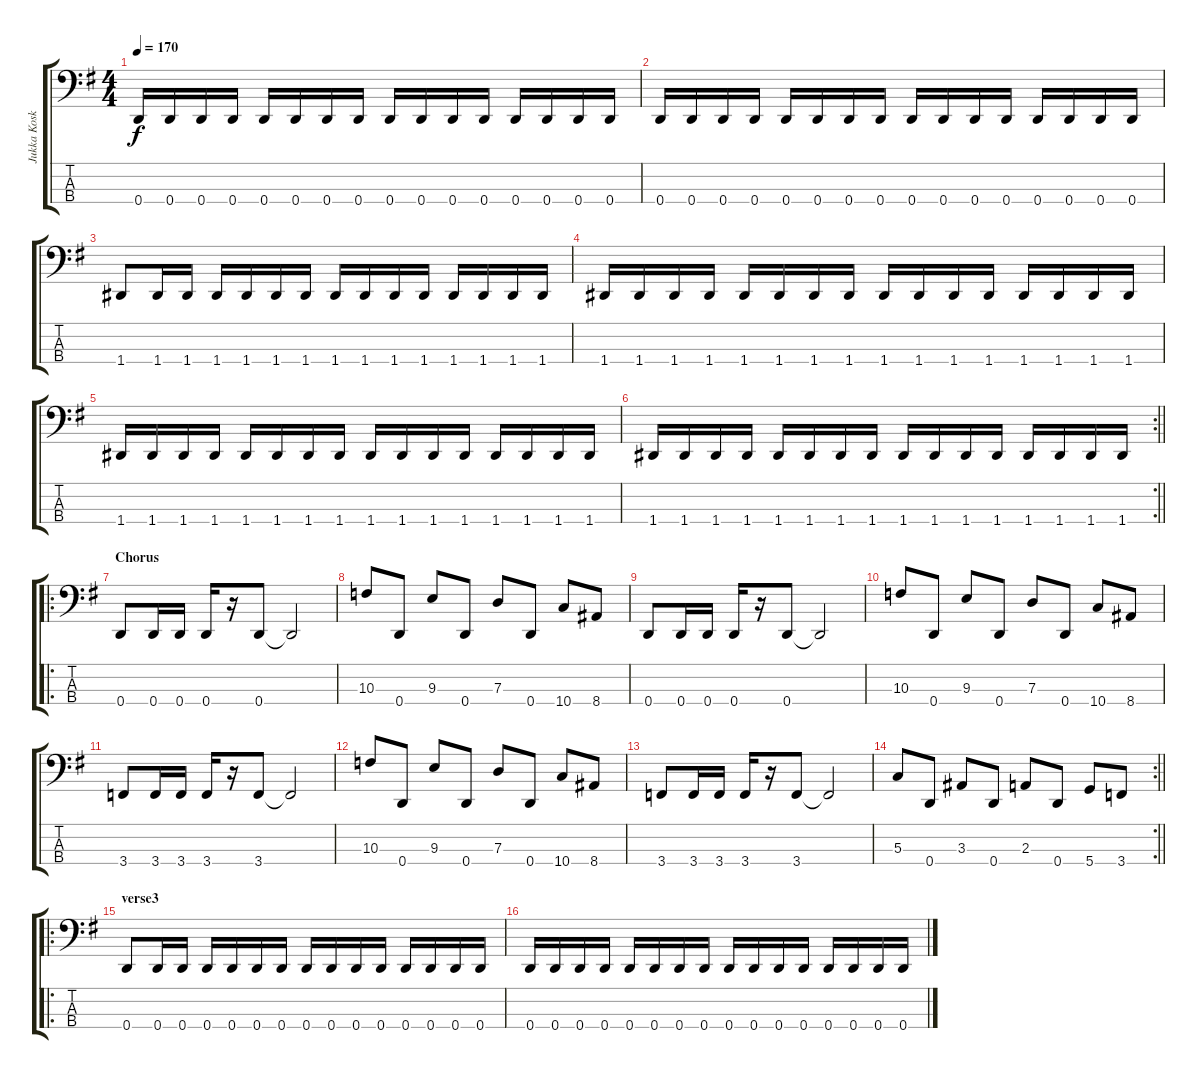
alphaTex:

\track ("Jukka Koskinen" "Jukka Kosk") {instrument electricbassfinger}
\staff {score tabs}
\tuning (F2 C2 G1 D1) {hide}
\ts (4 4)
\tempo 170
\clef f4
\ks g
0.4.16{dy f} 0.4.16 0.4.16 0.4.16 0.4.16 0.4.16 0.4.16 0.4.16 0.4.16 0.4.16 0.4.16 0.4.16 0.4.16 0.4.16 0.4.16 0.4.16 |
0.4.16 0.4.16 0.4.16 0.4.16 0.4.16 0.4.16 0.4.16 0.4.16 0.4.16 0.4.16 0.4.16 0.4.16 0.4.16 0.4.16 0.4.16 0.4.16 |
1.4.8 1.4.16 1.4.16 1.4.16 1.4.16 1.4.16 1.4.16 1.4.16 1.4.16 1.4.16 1.4.16 1.4.16 1.4.16 1.4.16 1.4.16 |
1.4.16 1.4.16 1.4.16 1.4.16 1.4.16 1.4.16 1.4.16 1.4.16 1.4.16 1.4.16 1.4.16 1.4.16 1.4.16 1.4.16 1.4.16 1.4.16 |
1.4.16 1.4.16 1.4.16 1.4.16 1.4.16 1.4.16 1.4.16 1.4.16 1.4.16 1.4.16 1.4.16 1.4.16 1.4.16 1.4.16 1.4.16 1.4.16 |
\rc 2
\barLineRight lightlight
1.4.16 1.4.16 1.4.16 1.4.16 1.4.16 1.4.16 1.4.16 1.4.16 1.4.16 1.4.16 1.4.16 1.4.16 1.4.16 1.4.16 1.4.16 1.4.16 |
\ro
\section ("" "Chorus")
0.4.8 0.4.16 0.4.16 0.4.16 r.16 0.4.8 0.4{t}.2 |
10.3.8 0.4.8 9.3.8 0.4.8 7.3.8 0.4.8 10.4.8 8.4.8 |
0.4.8 0.4.16 0.4.16 0.4.16 r.16 0.4.8 0.4{t}.2 |
10.3.8 0.4.8 9.3.8 0.4.8 7.3.8 0.4.8 10.4.8 8.4.8 |
3.4.8 3.4.16 3.4.16 3.4.16 r.16 3.4.8 3.4{t}.2 |
10.3.8 0.4.8 9.3.8 0.4.8 7.3.8 0.4.8 10.4.8 8.4.8 |
3.4.8 3.4.16 3.4.16 3.4.16 r.16 3.4.8 3.4{t}.2 |
\rc 2
\barLineRight lightlight
5.3.8 0.4.8 3.3.8 0.4.8 2.3.8 0.4.8 5.4.8 3.4.8 |
\ro
\section ("" "verse3")
0.4.8 0.4.16 0.4.16 0.4.16 0.4.16 0.4.16 0.4.16 0.4.16 0.4.16 0.4.16 0.4.16 0.4.16 0.4.16 0.4.16 0.4.16 |
0.4.16 0.4.16 0.4.16 0.4.16 0.4.16 0.4.16 0.4.16 0.4.16 0.4.16 0.4.16 0.4.16 0.4.16 0.4.16 0.4.16 0.4.16 0.4.16
